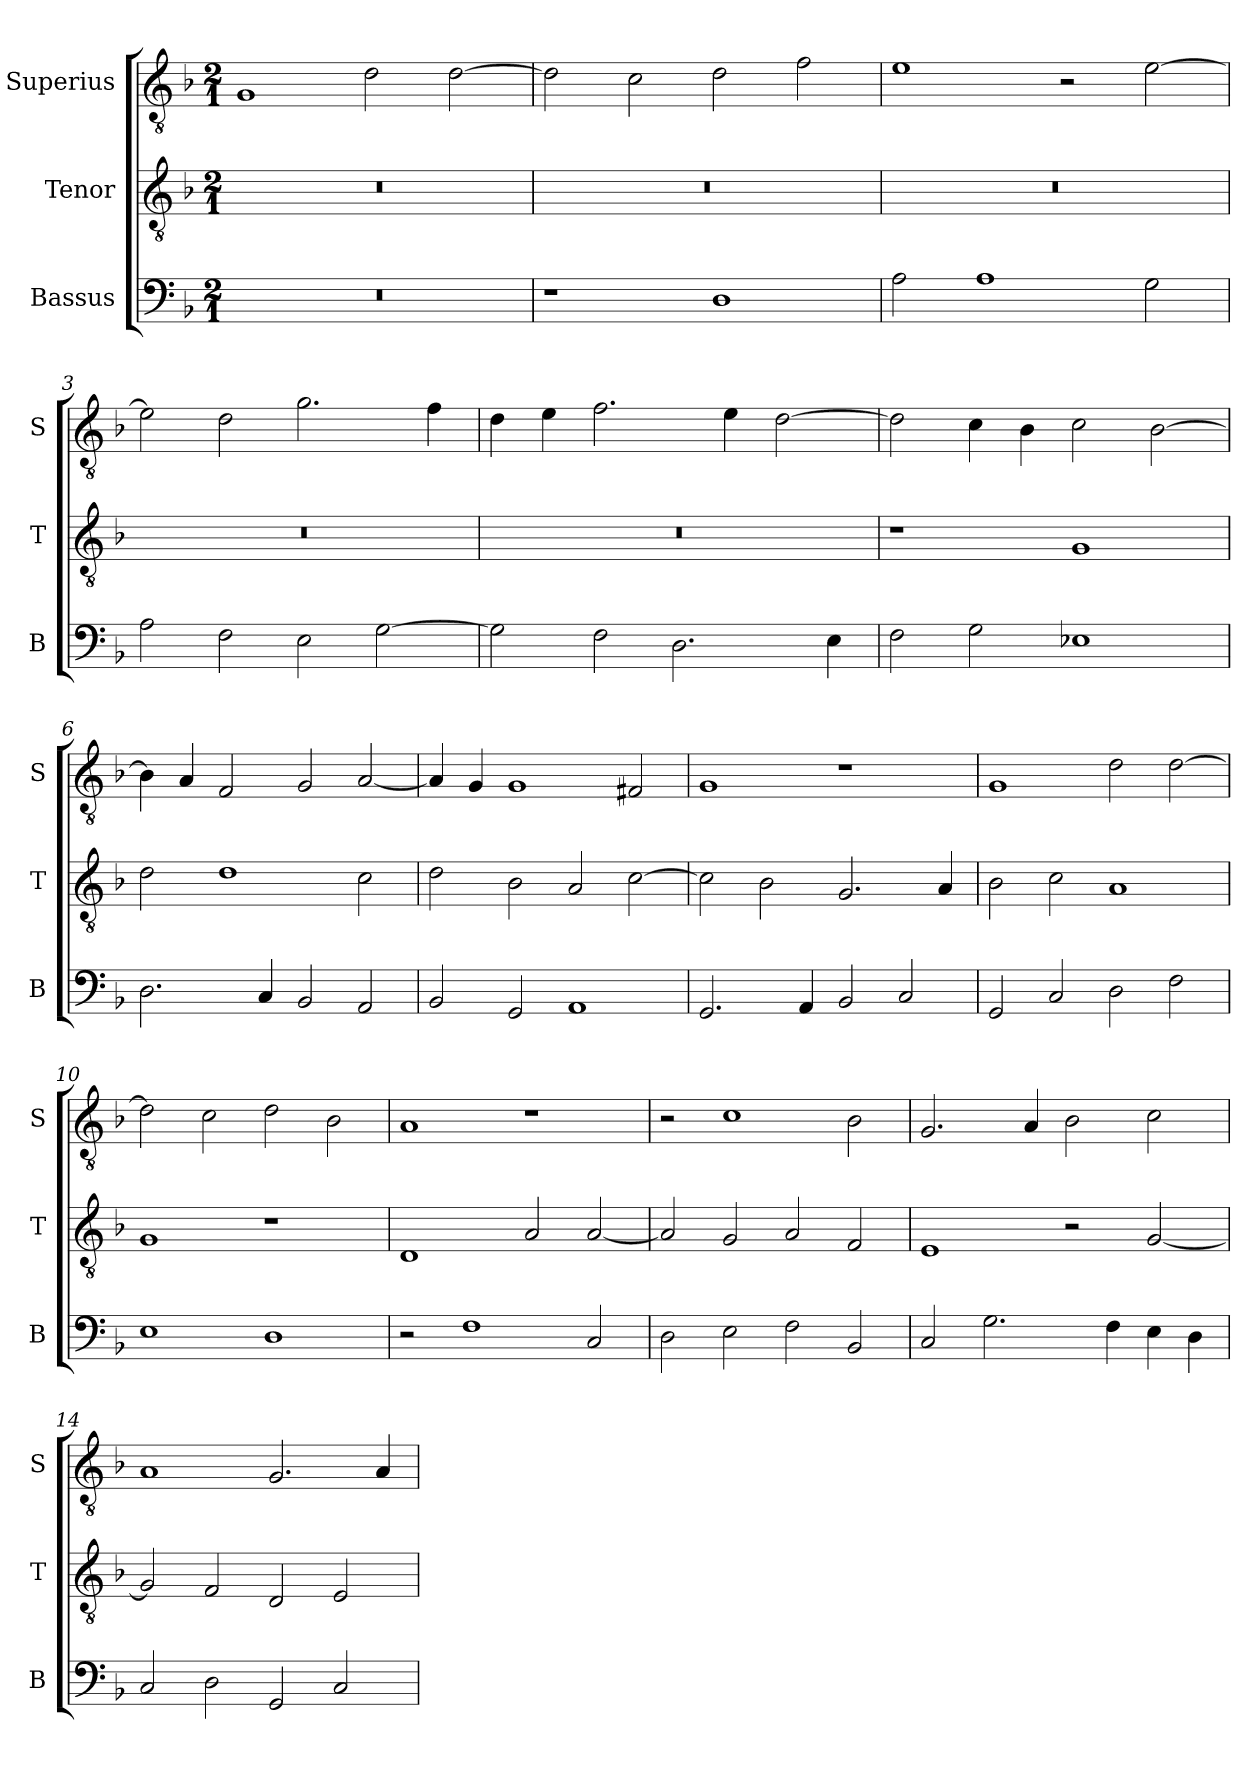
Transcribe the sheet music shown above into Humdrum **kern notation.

**kern	**kern	**kern
*part3	*part2	*part1
*staff3	*staff2	*staff1
*I"Bassus	*I"Tenor	*I"Superius
*I'B	*I'T	*I'S
*clefF4	*clefGv2	*clefGv2
*k[b-]	*k[b-]	*k[b-]
*F:	*F:	*F:
*M2/1	*M2/1	*M2/1
=	=	=
0r	0r	1G
.	.	2d
.	.	[2d
=1	=1	=1
1r	0r	2d]
.	.	2c
1D	.	2d
.	.	2f
=2	=2	=2
2A	0r	1e
1A	.	.
.	.	2r
2G	.	[2e
=3	=3	=3
2A	0r	2e]
2F	.	2d
2E	.	2.g
[2G	.	.
.	.	4f
=4	=4	=4
2G]	0r	4d
.	.	4e
2F	.	2.f
2.D	.	.
.	.	4e
.	.	[2d
4E	.	.
=5	=5	=5
2F	1r	2d]
2G	.	4c
.	.	4B-
1E-X	1G	2c
.	.	[2B-
=6	=6	=6
2.D	2d	4B-]
.	.	4A
.	1d	2F
4C	.	.
2BB-	.	2G
2AA	2c	[2A
=7	=7	=7
2BB-	2d	4A]
.	.	4G
2GG	2B-	1G
1AA	2A	.
.	[2c	2F#X
=8	=8	=8
2.GG	2c]	1G
.	2B-	.
4AA	.	.
2BB-	2.G	1r
2C	.	.
.	4A	.
=9	=9	=9
2GG	2B-	1G
2C	2c	.
2D	1A	2d
2F	.	[2d
=10	=10	=10
1E	1G	2d]
.	.	2c
1D	1r	2d
.	.	2B-
=11	=11	=11
2r	1D	1A
1F	.	.
.	2A	1r
2C	[2A	.
=12	=12	=12
2D	2A]	2r
2E	2G	1c
2F	2A	.
2BB-	2F	2B-
=13	=13	=13
2C	1E	2.G
2.G	.	.
.	.	4A
.	2r	2B-
4F	.	.
4E	[2G	2c
4D	.	.
=14	=14	=14
2C	2G]	1A
2D	2F	.
2GG	2D	2.G
2C	2E	.
.	.	4A
=	=	=
*-	*-	*-
